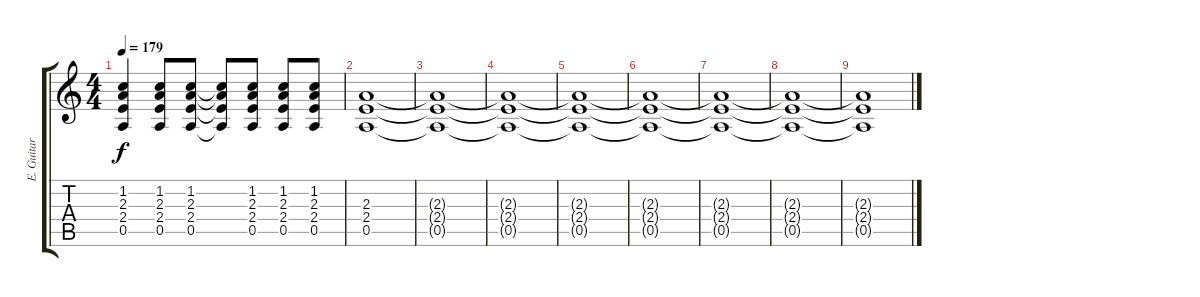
\track ("E. Guitar I" "E. Guitar ") {instrument overdrivenguitar}
\staff {score tabs}
\tuning (E4 B3 G3 D3 A2 E2) {hide}
\ts (4 4)
\tempo 179
\clef g2
\ks c
(1.2 2.3 2.4 0.5).4{dy f} (1.2 2.3 2.4 0.5).8 (1.2 2.3 2.4 0.5).8 (1.2{t} 2.3{t} 2.4{t} 0.5{t}).8 (1.2 2.3 2.4 0.5).8 (1.2 2.3 2.4 0.5).8 (1.2 2.3 2.4 0.5).8 |
(2.3 2.4 0.5).1 |
(2.3{t} 2.4{t} 0.5{t}).1 |
(2.3{t} 2.4{t} 0.5{t}).1 |
(2.3{t} 2.4{t} 0.5{t}).1 |
(2.3{t} 2.4{t} 0.5{t}).1 |
(2.3{t} 2.4{t} 0.5{t}).1 |
(2.3{t} 2.4{t} 0.5{t}).1 |
(2.3{t} 2.4{t} 0.5{t}).1
